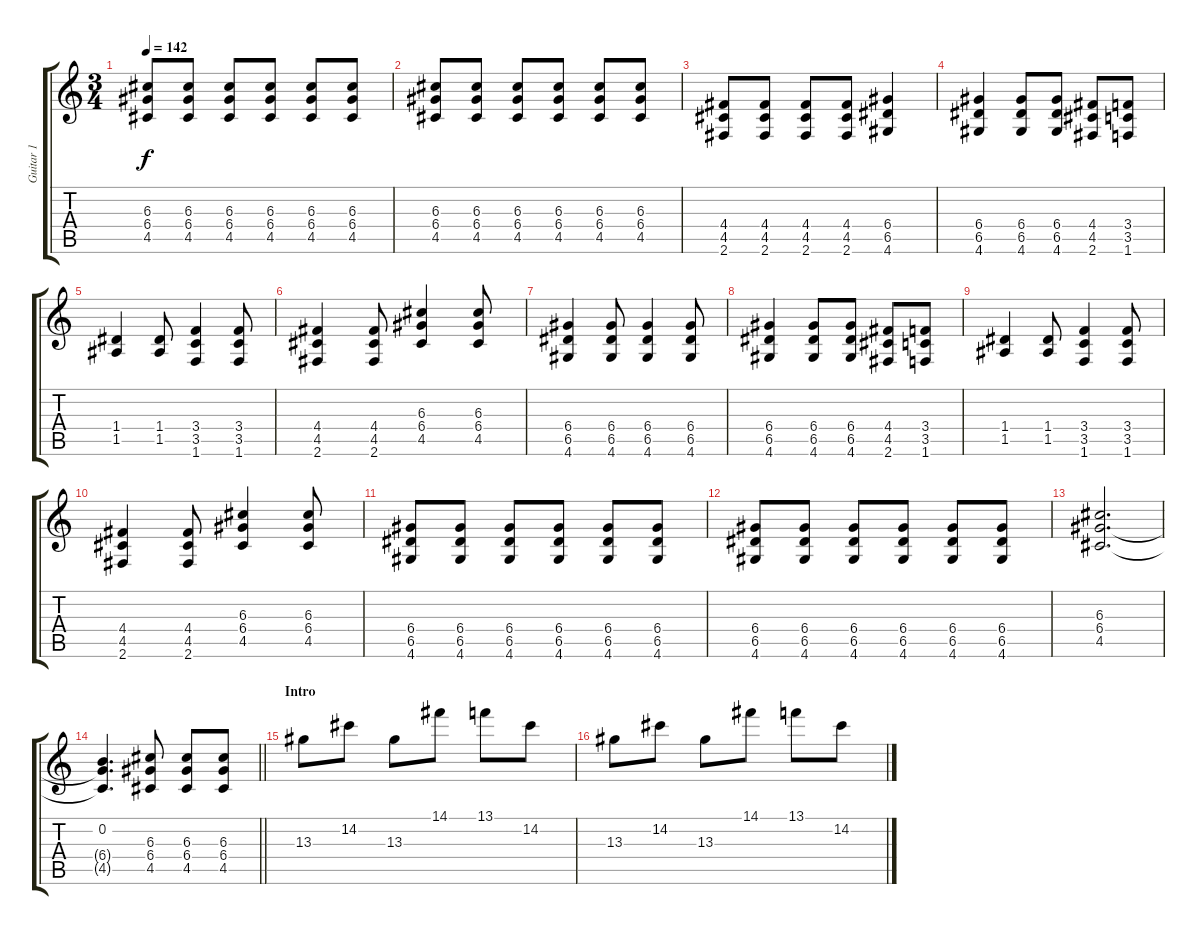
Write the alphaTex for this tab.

\track ("Guitar 1" "Guitar 1") {instrument distortionguitar}
\staff {score tabs}
\tuning (E4 B3 G3 D3 A2 E2) {hide}
\ts (3 4)
\tempo 142
\clef g2
\ks c
(6.3 6.4 4.5).8{dy f} (6.3 6.4 4.5).8 (6.3 6.4 4.5).8 (6.3 6.4 4.5).8 (6.3 6.4 4.5).8 (6.3 6.4 4.5).8 |
(6.3 6.4 4.5).8 (6.3 6.4 4.5).8 (6.3 6.4 4.5).8 (6.3 6.4 4.5).8 (6.3 6.4 4.5).8 (6.3 6.4 4.5).8 |
(4.4 4.5 2.6).8 (4.4 4.5 2.6).8 (4.4 4.5 2.6).8 (4.4 4.5 2.6).8 (6.4 6.5 4.6).4 |
(6.4 6.5 4.6).4 (6.4 6.5 4.6).8 (6.4 6.5 4.6).8 (4.4 4.5 2.6).8 (3.4 3.5 1.6).8 |
(1.4 1.5).4 (1.4 1.5).8 (3.4 3.5 1.6).4 (3.4 3.5 1.6).8 |
(4.4 4.5 2.6).4 (4.4 4.5 2.6).8 (6.3 6.4 4.5).4 (6.3 6.4 4.5).8 |
(6.4 6.5 4.6).4 (6.4 6.5 4.6).8 (6.4 6.5 4.6).4 (6.4 6.5 4.6).8 |
(6.4 6.5 4.6).4 (6.4 6.5 4.6).8 (6.4 6.5 4.6).8 (4.4 4.5 2.6).8 (3.4 3.5 1.6).8 |
(1.4 1.5).4 (1.4 1.5).8 (3.4 3.5 1.6).4 (3.4 3.5 1.6).8 |
(4.4 4.5 2.6).4 (4.4 4.5 2.6).8 (6.3 6.4 4.5).4 (6.3 6.4 4.5).8 |
(6.4 6.5 4.6).8 (6.4 6.5 4.6).8 (6.4 6.5 4.6).8 (6.4 6.5 4.6).8 (6.4 6.5 4.6).8 (6.4 6.5 4.6).8 |
(6.4 6.5 4.6).8 (6.4 6.5 4.6).8 (6.4 6.5 4.6).8 (6.4 6.5 4.6).8 (6.4 6.5 4.6).8 (6.4 6.5 4.6).8 |
(6.3 6.4 4.5).2{d} |
\barLineRight lightlight
(0.2 6.4{t} 4.5{t}).4{d} (6.3 6.4 4.5).8 (6.3 6.4 4.5).8 (6.3 6.4 4.5).8 |
\section ("" "Intro")
13.3.8 14.2.8 13.3.8 14.1.8 13.1.8 14.2.8 |
13.3.8 14.2.8 13.3.8 14.1.8 13.1.8 14.2.8
